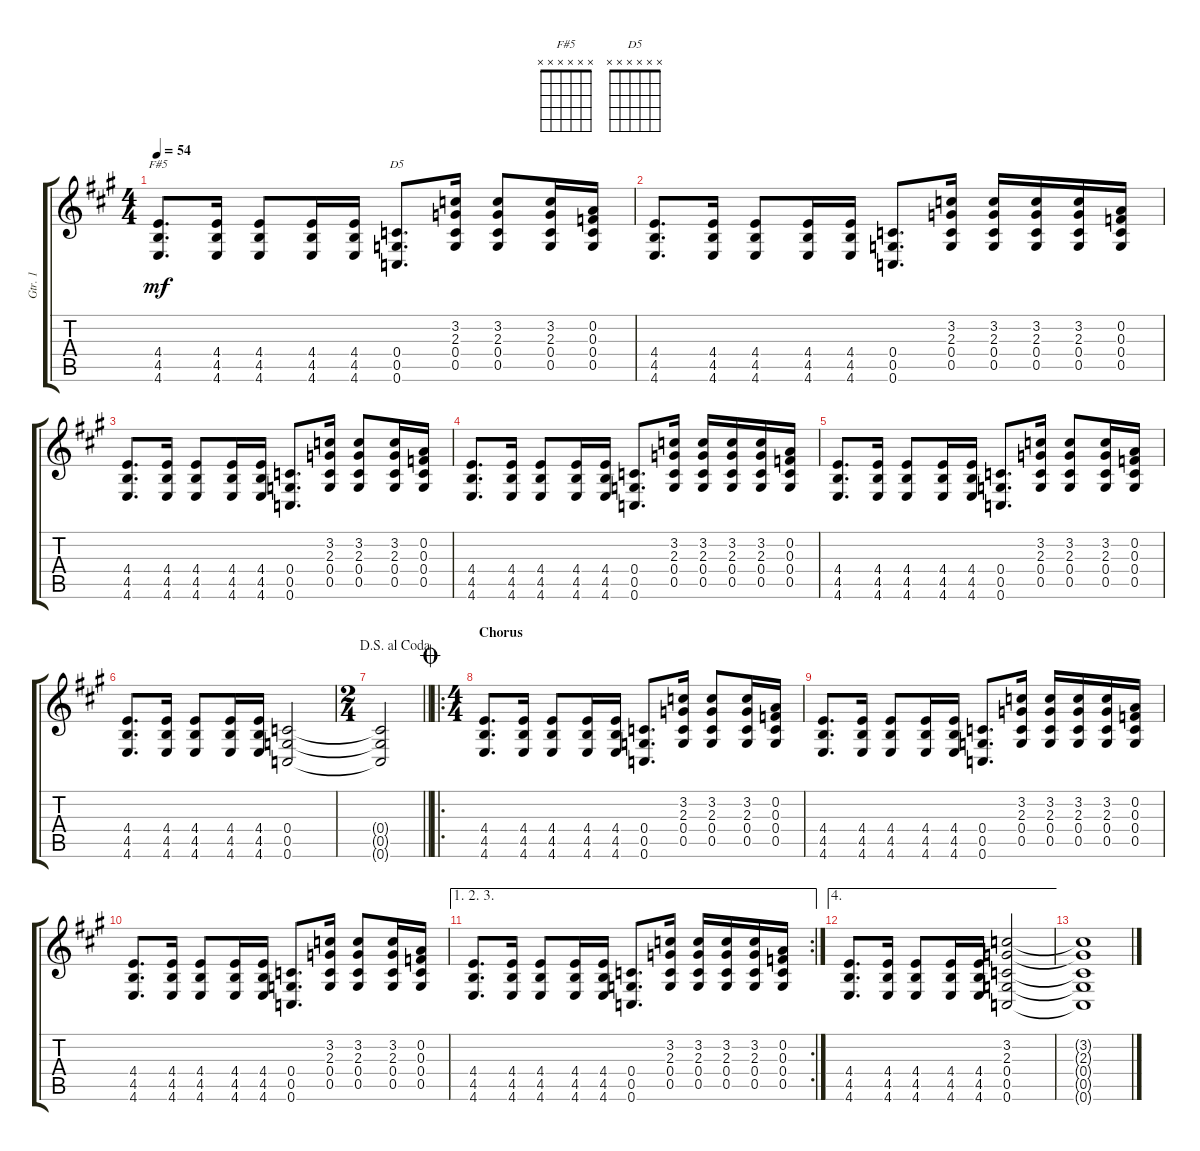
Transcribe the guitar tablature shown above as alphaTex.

\track ("Gtr. 1" "Gtr. 1") {instrument acousticguitarsteel}
\staff {score tabs}
\tuning (D4 A3 F3 C3 G2 C2) {hide}
\chord ("F#5" x x x x x x)
\chord ("D5" x x x x x x)
\ts (4 4)
\tempo 54
\clef g2
\ks a
(4.4 4.5 4.6).8{d ch "F#5" dy mf} (4.4 4.5 4.6).16 (4.4 4.5 4.6).8 (4.4 4.5 4.6).16 (4.4 4.5 4.6).16 (0.4 0.5 0.6).8{d ch "D5"} (3.2 2.3 0.4 0.5).16 (3.2 2.3 0.4 0.5).8 (3.2 2.3 0.4 0.5).16 (0.2 0.3 0.4 0.5).16 |
(4.4 4.5 4.6).8{d} (4.4 4.5 4.6).16 (4.4 4.5 4.6).8 (4.4 4.5 4.6).16 (4.4 4.5 4.6).16 (0.4 0.5 0.6).8{d} (3.2 2.3 0.4 0.5).16 (3.2 2.3 0.4 0.5).16 (3.2 2.3 0.4 0.5).16 (3.2 2.3 0.4 0.5).16 (0.2 0.3 0.4 0.5).16 |
(4.4 4.5 4.6).8{d} (4.4 4.5 4.6).16 (4.4 4.5 4.6).8 (4.4 4.5 4.6).16 (4.4 4.5 4.6).16 (0.4 0.5 0.6).8{d} (3.2 2.3 0.4 0.5).16 (3.2 2.3 0.4 0.5).8 (3.2 2.3 0.4 0.5).16 (0.2 0.3 0.4 0.5).16 |
(4.4 4.5 4.6).8{d} (4.4 4.5 4.6).16 (4.4 4.5 4.6).8 (4.4 4.5 4.6).16 (4.4 4.5 4.6).16 (0.4 0.5 0.6).8{d} (3.2 2.3 0.4 0.5).16 (3.2 2.3 0.4 0.5).16 (3.2 2.3 0.4 0.5).16 (3.2 2.3 0.4 0.5).16 (0.2 0.3 0.4 0.5).16 |
(4.4 4.5 4.6).8{d} (4.4 4.5 4.6).16 (4.4 4.5 4.6).8 (4.4 4.5 4.6).16 (4.4 4.5 4.6).16 (0.4 0.5 0.6).8{d} (3.2 2.3 0.4 0.5).16 (3.2 2.3 0.4 0.5).8 (3.2 2.3 0.4 0.5).16 (0.2 0.3 0.4 0.5).16 |
(4.4 4.5 4.6).8{d} (4.4 4.5 4.6).16 (4.4 4.5 4.6).8 (4.4 4.5 4.6).16 (4.4 4.5 4.6).16 (0.4 0.5 0.6).2 |
\ts (2 4)
\jump dalsegnoalcoda
\barLineRight lightlight
(0.4{t} 0.5{t} 0.6{t}).2 |
\ro
\ts (4 4)
\section ("" "Chorus")
\jump coda
(4.4 4.5 4.6).8{d} (4.4 4.5 4.6).16 (4.4 4.5 4.6).8 (4.4 4.5 4.6).16 (4.4 4.5 4.6).16 (0.4 0.5 0.6).8{d} (3.2 2.3 0.4 0.5).16 (3.2 2.3 0.4 0.5).8 (3.2 2.3 0.4 0.5).16 (0.2 0.3 0.4 0.5).16 |
(4.4 4.5 4.6).8{d} (4.4 4.5 4.6).16 (4.4 4.5 4.6).8 (4.4 4.5 4.6).16 (4.4 4.5 4.6).16 (0.4 0.5 0.6).8{d} (3.2 2.3 0.4 0.5).16 (3.2 2.3 0.4 0.5).16 (3.2 2.3 0.4 0.5).16 (3.2 2.3 0.4 0.5).16 (0.2 0.3 0.4 0.5).16 |
(4.4 4.5 4.6).8{d} (4.4 4.5 4.6).16 (4.4 4.5 4.6).8 (4.4 4.5 4.6).16 (4.4 4.5 4.6).16 (0.4 0.5 0.6).8{d} (3.2 2.3 0.4 0.5).16 (3.2 2.3 0.4 0.5).8 (3.2 2.3 0.4 0.5).16 (0.2 0.3 0.4 0.5).16 |
\ae (1 2 3)
\rc 2
(4.4 4.5 4.6).8{d} (4.4 4.5 4.6).16 (4.4 4.5 4.6).8 (4.4 4.5 4.6).16 (4.4 4.5 4.6).16 (0.4 0.5 0.6).8{d} (3.2 2.3 0.4 0.5).16 (3.2 2.3 0.4 0.5).16 (3.2 2.3 0.4 0.5).16 (3.2 2.3 0.4 0.5).16 (0.2 0.3 0.4 0.5).16 |
\ae 4
(4.4 4.5 4.6).8{d} (4.4 4.5 4.6).16 (4.4 4.5 4.6).8 (4.4 4.5 4.6).16 (4.4 4.5 4.6).16 (3.2 2.3 0.4 0.5 0.6).2 |
(3.2{t} 2.3{t} 0.4{t} 0.5{t} 0.6{t}).1{volume 0}
